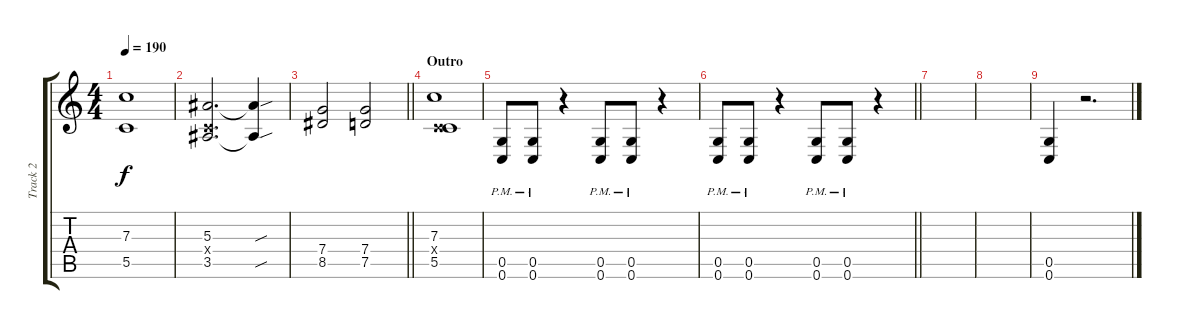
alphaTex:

\track ("Track 2" "Track 2") {instrument distortionguitar}
\staff {score tabs}
\tuning (D4 A3 F3 C3 G2 C2) {hide}
\ts (4 4)
\tempo 190
\clef g2
\ks c
(7.3{t} 5.5{t}).1{dy f} |
(5.3 0.4{x} 3.5).2{d} (5.3{sou t} 3.5{sou t}).4 |
\barLineRight lightlight
(7.4 8.5).2 (7.4 7.5).2 |
\section ("" "Outro")
(7.3 0.4{x} 5.5).1 |
(0.5{pm} 0.6{pm}).8 (0.5{pm} 0.6{pm}).8 r.4 (0.5{pm} 0.6{pm}).8 (0.5{pm} 0.6{pm}).8 r.4 |
\barLineRight lightlight
(0.5{pm} 0.6{pm}).8 (0.5{pm} 0.6{pm}).8 r.4 (0.5{pm} 0.6{pm}).8 (0.5{pm} 0.6{pm}).8 r.4 |
\section ("" "")
|
|
(0.5 0.6).4 r.2{d}
